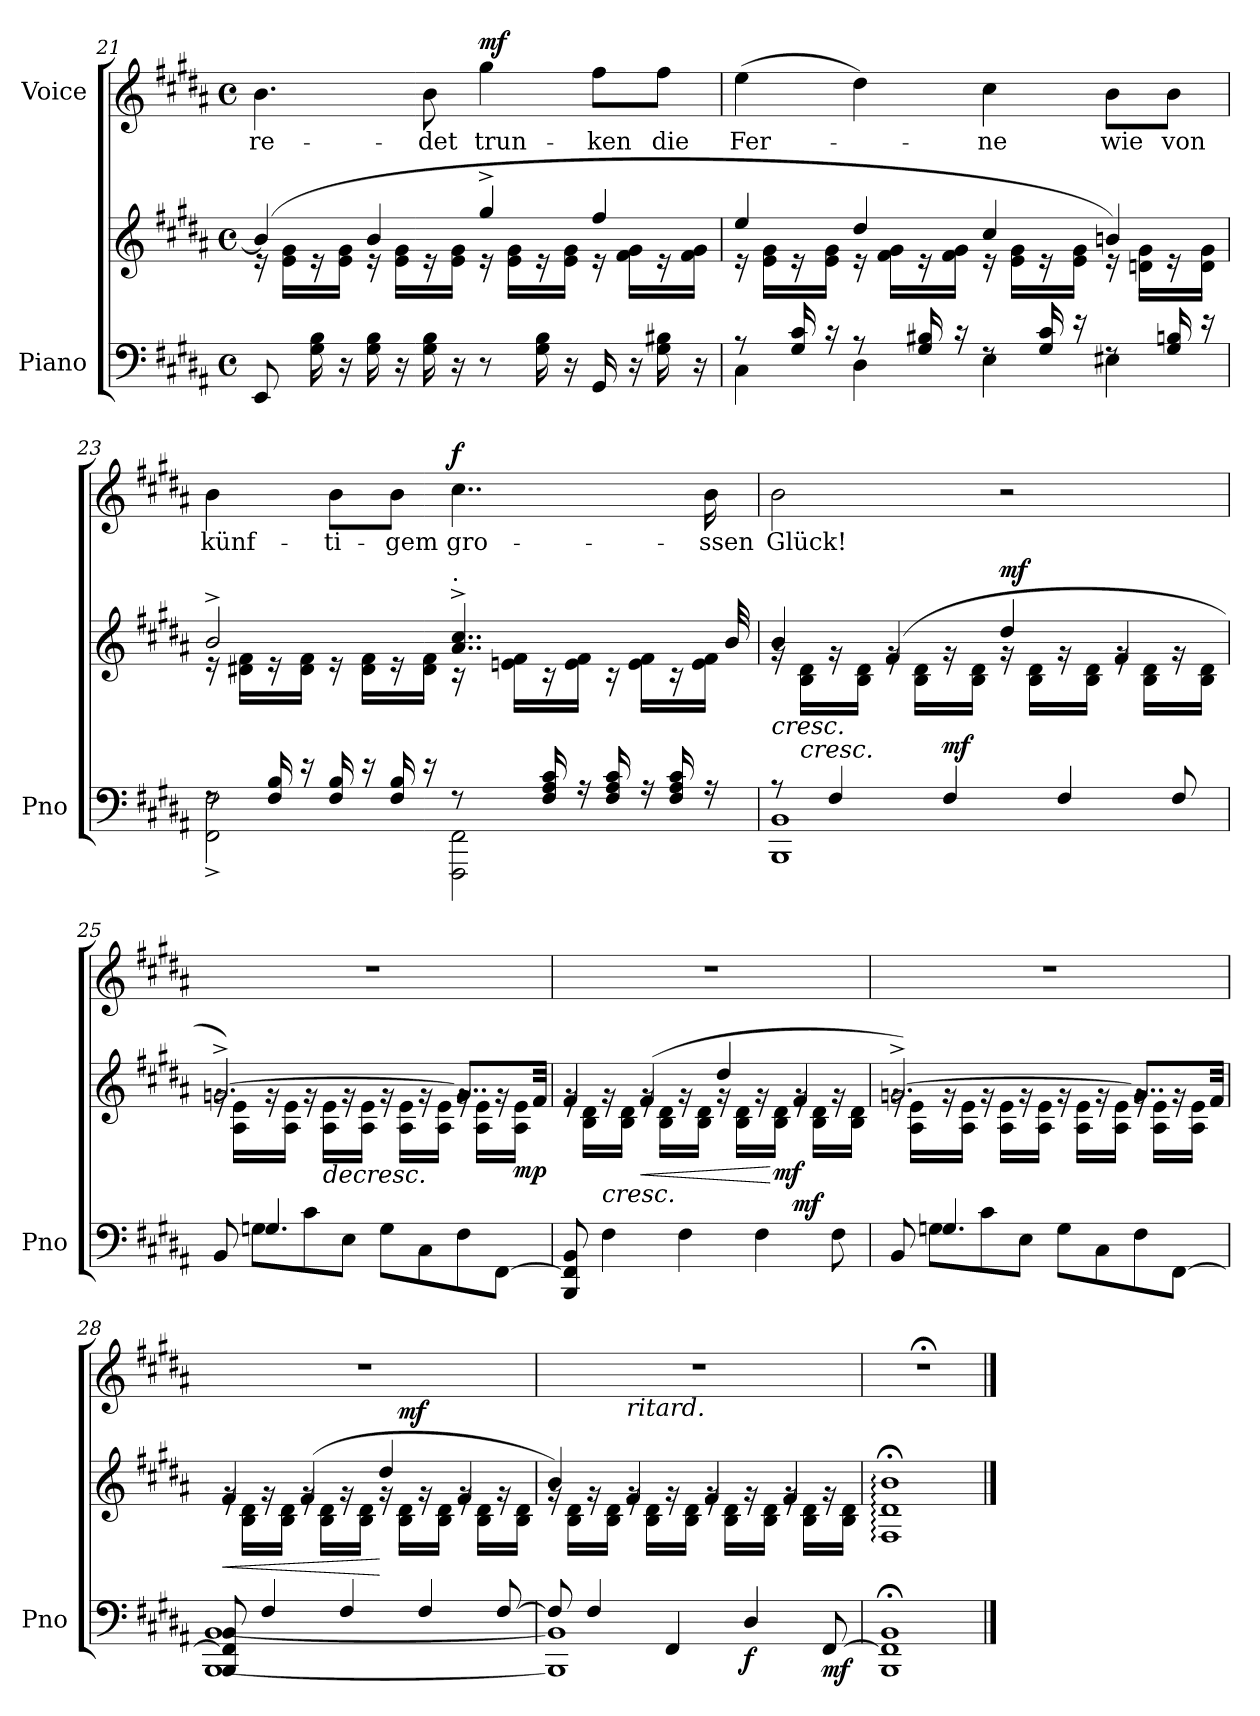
**kern	**kern	**dynam	**kern	**text	**dynam
*part2	*part2	*part2	*part1	*part1	*part1
*staff3	*staff2	*staff2/3	*staff1	*staff1	*staff1
*I"Piano	*	*	*I"Voice	*	*
*I'Pno	*	*	*	*	*
!!LO:LB:g=z
*clefF4	*clefG2	*	*clefG2	*	*
*k[f#c#g#d#a#]	*k[f#c#g#d#a#]	*	*k[f#c#g#d#a#]	*	*
*M4/4	*M4/4	*	*M4/4	*	*
*met(c)	*met(c)	*	*met(c)	*	*
=21	=21	=21	=21	=21	=21
*	*^	*	*	*	*
!	!	!	!	!	!LO:LY:b	!
8EE/	(>4b/]	16r	.	4.b\	re-	.
.	.	16e\ 16g#\LL	.	.	.	.
16G#\ 16B\	.	16r	.	.	.	.
16r	.	16e\ 16g#\JJ	.	.	.	.
16G#\ 16B\	4b/	16r	.	.	.	.
16r	.	16e\ 16g#\LL	.	.	.	.
!	!	!	!	!	!LO:LY:b	!
16G#\ 16B\	.	16r	.	8b\	-det	.
16r	.	16e\ 16g#\JJ	.	.	.	.
!	!	!	!	!	!LO:LY:b	!LO:DY:b
8r	4gg#^/	16r	.	4gg#\	trun-	mf
.	.	16e\ 16g#\LL	.	.	.	.
16G#\ 16B\	.	16r	.	.	.	.
16r	.	16e\ 16g#\JJ	.	.	.	.
!	!	!	!	!	!LO:LY:b	!
16GG#/	4ff#/	16r	.	8ff#\L	-ken	.
16r	.	16f#\ 16g#\LL	.	.	.	.
!	!	!	!	!	!LO:LY:b	!
16G#\ 16B#X\	.	16r	.	8ff#\J	die	.
16r	.	16f#\ 16g#\JJ	.	.	.	.
=22	=22	=22	=22	=22	=22	=22
*^	*	*	*	*	*	*
!	!	!	!	!	!	!LO:LY:b	!
8r	4C#\	4ee/	16r	.	(>4ee\	Fer-	.
.	.	.	16e\ 16g#\LL	.	.	.	.
16G#/ 16c#/	.	.	16r	.	.	.	.
16r	.	.	16e\ 16g#\JJ	.	.	.	.
8r	4D#\	4dd#/	16r	.	4dd#\)	.	.
.	.	.	16f#\ 16g#\LL	.	.	.	.
16G#/ 16B#X/	.	.	16r	.	.	.	.
16r	.	.	16f#\ 16g#\JJ	.	.	.	.
!	!	!	!	!	!	!LO:LY:b	!
8rF	4E\	4cc#/	16r	.	4cc#\	-ne	.
.	.	.	16e\ 16g#\LL	.	.	.	.
16G#/ 16c#/	.	.	16r	.	.	.	.
16r	.	.	16e\ 16g#\JJ	.	.	.	.
!	!	!	!	!	!	!LO:LY:b	!
8rF	4E#X\	4bn/)	16r	.	8b\L	wie	.
.	.	.	16dn\ 16g#\LL	.	.	.	.
!	!	!	!	!	!	!LO:LY:b	!
16G#/ 16Bn/	.	.	16r	.	8b\J	von	.
16r	.	.	16d\ 16g#\JJ	.	.	.	.
=23	=23	=23	=23	=23	=23	=23	=23
!	!	!	!	!	!	!LO:LY:b	!
8rF	2FF#\^ 2F#\^	2b^/	16r	.	4b\	künf-	.
.	.	.	16d#X\ 16f#\LL	.	.	.	.
16F#/ 16B/	.	.	16r	.	.	.	.
16r	.	.	16d#\ 16f#\JJ	.	.	.	.
!	!	!	!	!	!	!LO:LY:b	!
16F#/ 16B/	.	.	16r	.	8b\L	-ti-	.
16r	.	.	16d#\ 16f#\LL	.	.	.	.
!	!	!	!	!	!	!LO:LY:b	!
16F#/ 16B/	.	.	16r	.	8b\J	-gem	.
16r	.	.	16d#\ 16f#\JJ	.	.	.	.
!	!	!LO:TX:a:t=.	!	!	!	!	!
!	!	!	!	!	!	!LO:LY:b	!LO:DY:b
8rF	2FFF#\ 2FF#\	4..a#/^ 4..cc#/^	16r	.	4..cc#\	gro-	f
.	.	.	16en\ 16f#\LL	.	.	.	.
16F#/ 16A#/ 16c#/	.	.	16r	.	.	.	.
16r	.	.	16e\ 16f#\JJ	.	.	.	.
16F#/ 16A#/ 16c#/	.	.	16r	.	.	.	.
16r	.	.	16e\ 16f#\LL	.	.	.	.
16F#/ 16A#/ 16c#/	.	.	16r	.	.	.	.
!	!	!	!	!	!	!LO:LY:b	!
16r	.	32rgyy	16e\ 16f#\JJ	.	16b\	-ssen	.
.	.	32b/	.	.	.	.	.
!!LO:LB:g=z
=24	=24	=24	=24	=24	=24	=24	=24
!	!	!	!	!LO:HP:b	!	!LO:LY:b	!
8r	1BBB 1BB	4b/	16rg	<	2b\	Glück!	.
!	!	!	!	!LO:HP:b	!	!	!
.	.	.	16B\ 16d#\LL	<	.	.	.
4F#/	.	.	16rg	.	.	.	.
.	.	.	16B\ 16d#\JJ	.	.	.	.
.	.	(>4f#/	16rg	.	.	.	.
.	.	.	16B\ 16d#\LL	.	.	.	.
!	!	!	!	!LO:DY:a=2	!	!	!
4F#/	.	.	16rg	mf	.	.	.
.	.	.	16B\ 16d#\JJ	[	.	.	.
!	!	!	!	!LO:DY:a	!	!	!
.	.	4dd#/	16rg	mf	2r	.	.
.	.	.	16B\ 16d#\LL	.	.	.	.
4F#/	.	.	16rg	.	.	.	.
.	.	.	16B\ 16d#\JJ	.	.	.	.
.	.	4f#/	16rg	.	.	.	.
.	.	.	16B\ 16d#\LL	.	.	.	.
8F#/	.	.	16rg	.	.	.	.
.	.	.	16B\ 16d#\JJ	.	.	.	.
=25	=25	=25	=25	=25	=25	=25	=25
8BB/	8rBByy	[2.gn^/)	16rg	.	1r	.	.
.	.	.	16A#\ 16e\LL	.	.	.	.
!LO:N:head=solid	!	!	!	!	!	!	!
4.Gn/	8G\L	.	16rg	.	.	.	.
.	.	.	16A#\ 16e\JJ	.	.	.	.
.	8c#\	.	16rg	.	.	.	.
!	!	!	!	!LO:HP:b	!	!	!
.	.	.	16A#\ 16e\LL	>	.	.	.
.	8E\J	.	16rg	.	.	.	.
.	.	.	16A#\ 16e\JJ	.	.	.	.
2ryy	8G\L	.	16rg	.	.	.	.
.	.	.	16A#\ 16e\LL	.	.	.	.
.	8C#\	.	16rg	.	.	.	.
.	.	.	16A#\ 16e\JJ	.	.	.	.
.	8F#\	8..g/L]	16rg	.	.	.	.
.	.	.	16A#\ 16e\LL	.	.	.	.
.	[8FF#\J	.	16rg	.	.	.	.
!	!	!	!	!LO:DY:b	!	!	!
.	.	.	16A#\ 16e\JJ	mp	.	.	.
.	.	32f#/Jkk	.	[	.	.	.
*v	*v	*	*	*	*	*	*
=26	=26	=26	=26	=26	=26	=26
8BBB/ 8FF#/] 8BB/	4f#/	16rg	.	1r	.	.
.	.	16B\ 16d#\LL	.	.	.	.
!	!	!	!LO:HP:b	!	!	!
4F#\	.	16rg	<	.	.	.
.	.	16B\ 16d#\JJ	.	.	.	.
!	!	!	!LO:HP:b	!	!	!
.	(>4f#/	16rg	<	.	.	.
.	.	16B\ 16d#\LL	.	.	.	.
4F#\	.	16rg	.	.	.	.
.	.	16B\ 16d#\JJ	.	.	.	.
.	4dd#/	16rg	.	.	.	.
.	.	16B\ 16d#\LL	.	.	.	.
4F#\	.	16rg	.	.	.	.
!	!	!	!LO:DY:n=1:b	!	!	!
.	.	16B\ 16d#\JJ	[ mf	.	.	.
!	!	!	!LO:DY:n=2:b	!	!	!
.	4f#/	16rg	] mf	.	.	.
.	.	16B\ 16d#\LL	.	.	.	.
8F#\	.	16rg	.	.	.	.
.	.	16B\ 16d#\JJ	.	.	.	.
!!LO:PB:g=z
=27	=27	=27	=27	=27	=27	=27
*^	*	*	*	*	*	*
8BB/	8rBByy	[2.gn^/)	16rg	.	1r	.	.
.	.	.	16A#\ 16e\LL	.	.	.	.
!LO:N:head=solid	!	!	!	!	!	!	!
4.Gn/	8G\L	.	16rg	.	.	.	.
.	.	.	16A#\ 16e\JJ	.	.	.	.
.	8c#\	.	16rg	.	.	.	.
.	.	.	16A#\ 16e\LL	.	.	.	.
.	8E\J	.	16rg	.	.	.	.
.	.	.	16A#\ 16e\JJ	.	.	.	.
2rFyy	8G\L	.	16rg	.	.	.	.
.	.	.	16A#\ 16e\LL	.	.	.	.
.	8C#\	.	16rg	.	.	.	.
.	.	.	16A#\ 16e\JJ	.	.	.	.
.	8F#\	8..g/L]	16rg	.	.	.	.
.	.	.	16A#\ 16e\LL	.	.	.	.
.	[8FF#\J	.	16rg	.	.	.	.
.	.	.	16A#\ 16e\JJ	.	.	.	.
.	.	32f#/Jkk	.	.	.	.	.
=28	=28	=28	=28	=28	=28	=28	=28
!	!	!	!	!LO:HP:b	!	!	!
8BBB/ 8FF#/] 8BB/	[1BBB [1BB	4f#/	16rg	<	1r	.	.
.	.	.	16B\ 16d#\LL	.	.	.	.
4F#/	.	.	16rg	.	.	.	.
.	.	.	16B\ 16d#\JJ	.	.	.	.
.	.	(>4f#/	16rg	.	.	.	.
.	.	.	16B\ 16d#\LL	.	.	.	.
4F#/	.	.	16rg	.	.	.	.
.	.	.	16B\ 16d#\JJ	.	.	.	.
.	.	4dd#/	16rg	[	.	.	.
!	!	!	!	!LO:DY:a	!	!	!
.	.	.	16B\ 16d#\LL	mf	.	.	.
4F#/	.	.	16rg	.	.	.	.
.	.	.	16B\ 16d#\JJ	.	.	.	.
.	.	4f#/	16rg	.	.	.	.
.	.	.	16B\ 16d#\LL	.	.	.	.
[8F#/	.	.	16rg	.	.	.	.
.	.	.	16B\ 16d#\JJ	.	.	.	.
=29	=29	=29	=29	=29	=29	=29	=29
*	*	*	*	*	*MM68	*	*
*	*	*	*	*	*^	*	*
8F#/]	1BBB] 1BB]	4b/)	16rg	.	1r	4ryy	.	.
.	.	.	16B\ 16d#\LL	.	.	.	.	.
4F#/	.	.	16rg	.	.	.	.	.
.	.	.	16B\ 16d#\JJ	.	.	.	.	.
!	!	!	!	!	!	!LO:TX:b:i:t=ritard.	!	!
.	.	4f#/	16rg	.	.	4ryy	.	.
.	.	.	16B\ 16d#\LL	.	.	.	.	.
4FF#/	.	.	16rg	.	.	.	.	.
.	.	.	16B\ 16d#\JJ	.	.	.	.	.
*	*	*	*	*	*MM60	*	*	*
.	.	4f#/	16rg	.	.	4ryy	.	.
.	.	.	16B\ 16d#\LL	.	.	.	.	.
!	!	!	!	!LO:DY:n=1:b=2	!	!	!	!
4D#/	.	.	16rg	[ f	.	.	.	.
.	.	.	16B\ 16d#\JJ	.	.	.	.	.
*	*	*	*	*	*MM62	*	*	*
.	.	4f#/	16rg	.	.	4ryy	.	.
.	.	.	16B\ 16d#\LL	.	.	.	.	.
!	!	!	!	!LO:DY:n=2:b=2	!	!	!	!
[8FF#/	.	.	16rg	mf	.	.	.	.
.	.	.	16B\ 16d#\JJ	.	.	.	.	.
*v	*v	*	*	*	*v	*v	*	*
*	*v	*v	*	*	*	*
=30	=30	=30	=30	=30	=30
1BBB; 1FF#]; 1BB;	1F#;<: 1d#;<: 1b;<:	.	1r;<	.	.
==	==	==	==	==	==
*-	*-	*-	*-	*-	*-
